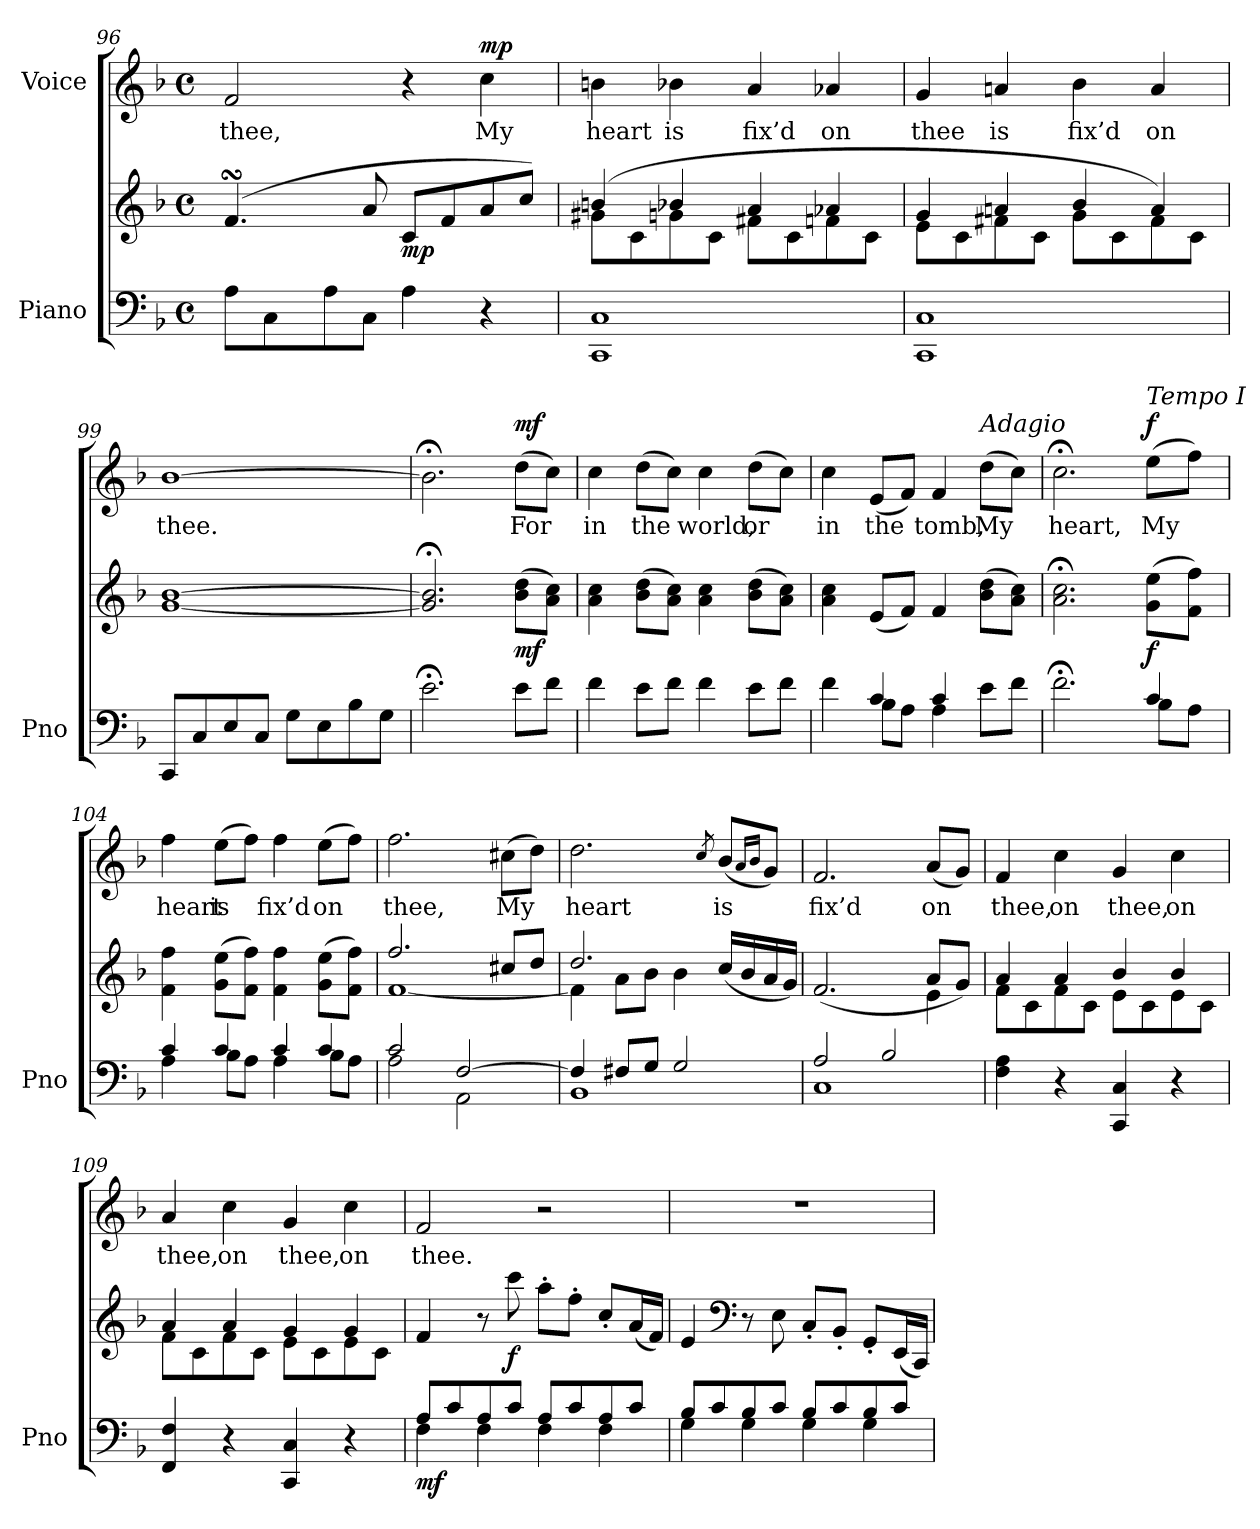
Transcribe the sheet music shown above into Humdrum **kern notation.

**kern	**kern	**dynam	**kern	**text	**dynam
*part2	*part2	*part2	*part1	*part1	*part1
*staff3	*staff2	*staff2/3	*staff1	*staff1	*staff1
*I"Piano	*	*	*I"Voice	*	*
*I'Pno	*	*	*	*	*
!!LO:LB:g=z
*clefF4	*clefG2	*	*clefG2	*	*
*k[b-]	*k[b-]	*	*k[b-]	*	*
*M4/4	*M4/4	*	*M4/4	*	*
*met(c)	*met(c)	*	*met(c)	*	*
=96	=96	=96	=96	=96	=96
*	*^	*	*	*	*
!	!	!	!	!	!LO:LY:b	!
8A\L	(<4.fsSSs/	8f!\Lyy	.	2f/	thee,	.
*	*	*Xbrackettup	*	*	*	*
8C\	.	24g!\Lyy	.	.	.	.
.	.	24f!\yy	.	.	.	.
.	.	24e!\Jyy	.	.	.	.
8A\	.	8f!\Jyy	.	.	.	.
8C\J	8a/	2ryy	.	.	.	.
!	!	!	!LO:DY:b	!	!	!
4A\	8c/L	.	mp	4r	.	.
.	8f/	.	.	.	.	.
!	!	!	!	!	!LO:LY:b	!LO:DY:a
4r	8a/	.	.	4cc\	My	mp
.	8cc/J)	8ryy	.	.	.	.
=97	=97	=97	=97	=97	=97	=97
!	!	!	!	!	!LO:LY:b	!
1CC 1C	(>4bn/	8g#X\L	.	4bn\	heart	.
.	.	8c\	.	.	.	.
!	!	!	!	!	!LO:LY:b	!
.	4b-X/	8gn\	.	4b-X\	is	.
.	.	8c\J	.	.	.	.
!	!	!	!	!	!LO:LY:b	!
.	4a/	8f#X\L	.	4a/	fix’d	.
.	.	8c\	.	.	.	.
!	!	!	!	!	!LO:LY:b	!
.	4a-X/	8fn\	.	4a-X/	on	.
.	.	8c\J	.	.	.	.
=98	=98	=98	=98	=98	=98	=98
!	!	!	!	!	!LO:LY:b	!
1CC 1C	4g/	8e\L	.	4g/	thee	.
.	.	8c\	.	.	.	.
!	!	!	!	!	!LO:LY:b	!
.	4an/	8f#X\	.	4an/	is	.
.	.	8c\J	.	.	.	.
!	!	!	!	!	!LO:LY:b	!
.	4b-/	8g\L	.	4b-\	fix’d	.
.	.	8c\	.	.	.	.
!	!	!	!	!	!LO:LY:b	!
.	4a/)	8f#\	.	4a/	on	.
.	.	8c\J	.	.	.	.
=99	=99	=99	=99	=99	=99	=99
!	!	!	!	!	!LO:LY:b	!
*	*v	*v	*	*	*	*
8CC/L	[1g [1b-	.	[1b-	thee.	.
8C/	.	.	.	.	.
8E/	.	.	.	.	.
8C/J	.	.	.	.	.
8G\L	.	.	.	.	.
8E\	.	.	.	.	.
8B-\	.	.	.	.	.
8G\J	.	.	.	.	.
!!LO:LB:g=z
=100	=100	=100	=100	=100	=100
2.e;<\	2.g/];< 2.b-/];<	.	2.b-;<\]	.	.
!	!	!LO:DY:b	!	!LO:LY:b	!LO:DY:a
8e\L	(>8b-\ 8dd\L	mf	(>8dd\L	For	mf
8f\J	8a\ 8cc\J)	.	8cc\J)	.	.
=101	=101	=101	=101	=101	=101
!	!	!	!	!LO:LY:b	!
4f\	4a\ 4cc\	.	4cc\	in	.
!	!	!	!	!LO:LY:b	!
8e\L	(>8b-\ 8dd\L	.	(>8dd\L	the	.
8f\J	8a\ 8cc\J)	.	8cc\J)	.	.
!	!	!	!	!LO:LY:b	!
4f\	4a\ 4cc\	.	4cc\	world,	.
!	!	!	!	!LO:LY:b	!
8e\L	(>8b-\ 8dd\L	.	(>8dd\L	or	.
8f\J	8a\ 8cc\J)	.	8cc\J)	.	.
=102	=102	=102	=102	=102	=102
*^	*	*	*	*	*
!	!	!	!	!	!LO:LY:b	!
4f\	4ryy	4a\ 4cc\	.	4cc\	in	.
!	!	!	!	!	!LO:LY:b	!
4c/	8B-\L	(<8e/L	.	(<8e/L	the	.
.	8A\J	8f/J)	.	8f/J)	.	.
!	!	!	!	!	!LO:LY:b	!
4c/	4A\	4f/	.	4f/	tomb,	.
*	*	*	*	*MM71	*	*
!	!	!	!	!LO:TX:a:i:t=Adagio	!	!
!	!	!	!	!	!LO:LY:b	!
8e\L	4ryy	(>8b-\ 8dd\L	.	(>8dd\L	My	.
8f\J	.	8a\ 8cc\J)	.	8cc\J)	.	.
=103	=103	=103	=103	=103	=103	=103
!	!	!	!	!	!LO:LY:b	!
2.f;<\	2.ryy	2.a\;< 2.cc\;<	.	2.cc;<\	heart,	.
*	*	*	*	*MM116	*	*
!	!	!	!	!LO:TX:a:i:t=Tempo I	!	!
!	!	!	!LO:DY:b	!	!LO:LY:b	!LO:DY:a
4c/	8B-\L	(>8g\ 8ee\L	f	(>8ee\L	My	f
.	8A\J	8f\ 8ff\J)	.	8ff\J)	.	.
!!LO:PB:g=z
=104	=104	=104	=104	=104	=104	=104
!	!	!	!	!	!LO:LY:b	!
4c/	4A\	4f\ 4ff\	.	4ff\	heart	.
!	!	!	!	!	!LO:LY:b	!
4c/	8B-\L	(>8g\ 8ee\L	.	(>8ee\L	is	.
.	8A\J	8f\ 8ff\J)	.	8ff\J)	.	.
!	!	!	!	!	!LO:LY:b	!
4c/	4A\	4f\ 4ff\	.	4ff\	fix’d	.
!	!	!	!	!	!LO:LY:b	!
4c/	8B-\L	(>8g\ 8ee\L	.	(>8ee\L	on	.
.	8A\J	8f\ 8ff\J)	.	8ff\J)	.	.
=105	=105	=105	=105	=105	=105	=105
*	*	*^	*	*	*	*
!	!	!	!	!	!	!LO:LY:b	!
2c/	2A\	2.ff/	[1f	.	2.ff\	thee,	.
[2F/	2AA\	.	.	.	.	.	.
!	!	!	!	!	!	!LO:LY:b	!
.	.	8cc#X/L	.	.	(>8cc#X\L	My	.
.	.	8dd/J	.	.	8dd\J)	.	.
=106	=106	=106	=106	=106	=106	=106	=106
!	!	!	!	!	!	!LO:LY:b	!
4F/]	1BB-	2.dd/	4f\]	.	2.dd\	heart	.
8F#X/L	.	.	8a\L	.	.	.	.
8G/J	.	.	8b-\J	.	.	.	.
2G/	.	.	4b-\	.	.	.	.
.	.	.	.	.	8qcc/	.	.
!	!	!	!	!	!	!LO:LY:b	!
.	.	(<16cc/LL	4ryy	.	(<8b-/L	is	.
.	.	16b-/	.	.	.	.	.
.	.	.	.	.	16qa/LL	.	.
.	.	.	.	.	16qb-/JJ	.	.
.	.	16a/	.	.	8g/J)	.	.
.	.	16g/JJ)	.	.	.	.	.
=107	=107	=107	=107	=107	=107	=107	=107
!	!	!	!	!	!	!LO:LY:b	!
2A/	1C	(>2.f/	2.ryy	.	2.f/	fix’d	.
2B-/	.	.	.	.	.	.	.
!	!	!	!	!	!	!LO:LY:b	!
.	.	8a/L	4e\	.	(<8a/L	on	.
.	.	8g/J)	.	.	8g/J)	.	.
*v	*v	*	*	*	*	*	*
!!LO:LB:g=z
=108	=108	=108	=108	=108	=108	=108
!	!	!	!	!	!LO:LY:b	!
4F\ 4A\	4a/	8f\L	.	4f/	thee,	.
.	.	8c\	.	.	.	.
!	!	!	!	!	!LO:LY:b	!
4r	4a/	8f\	.	4cc\	on	.
.	.	8c\J	.	.	.	.
!	!	!	!	!	!LO:LY:b	!
4CC/ 4C/	4b-/	8e\L	.	4g/	thee,	.
.	.	8c\	.	.	.	.
!	!	!	!	!	!LO:LY:b	!
4r	4b-/	8e\	.	4cc\	on	.
.	.	8c\J	.	.	.	.
=109	=109	=109	=109	=109	=109	=109
!	!	!	!	!	!LO:LY:b	!
4FF/ 4F/	4a/	8f\L	.	4a/	thee,	.
.	.	8c\	.	.	.	.
!	!	!	!	!	!LO:LY:b	!
4r	4a/	8f\	.	4cc\	on	.
.	.	8c\J	.	.	.	.
!	!	!	!	!	!LO:LY:b	!
4CC/ 4C/	4g/	8e\L	.	4g/	thee,	.
.	.	8c\	.	.	.	.
!	!	!	!	!	!LO:LY:b	!
4r	4g/	8e\	.	4cc\	on	.
.	.	8c\J	.	.	.	.
=110	=110	=110	=110	=110	=110	=110
*^	*	*	*	*	*	*
!	!	!	!	!LO:DY:b=2	!	!LO:LY:b	!
*	*	*v	*v	*	*	*	*
8A/L	4F\	4f/	mf	2f/	thee.	.
8c/	.	.	.	.	.	.
8A/	4F\	8r	.	.	.	.
!	!	!	!LO:DY:b	!	!	!
8c/J	.	8ccc\	f	.	.	.
8A/L	4F\	8aa'\L	.	2r	.	.
8c/	.	8ff'\J	.	.	.	.
8A/	4F\	8cc'/L	.	.	.	.
8c/J	.	(<16a/L	.	.	.	.
.	.	16f/JJ)	.	.	.	.
=111	=111	=111	=111	=111	=111	=111
8B-/L	4G\	4e/	.	1r	.	.
8c/	.	.	.	.	.	.
*	*	*clefF4	*	*	*	*
8B-/	4G\	8r	.	.	.	.
8c/J	.	8E\	.	.	.	.
8B-/L	4G\	8C'/L	.	.	.	.
8c/	.	8BB-'/J	.	.	.	.
8B-/	4G\	8GG'/L	.	.	.	.
8c/J	.	(<16EE/L	.	.	.	.
.	.	16CC/JJ)	.	.	.	.
*v	*v	*	*	*	*	*
=	=	=	=	=	=
*-	*-	*-	*-	*-	*-
